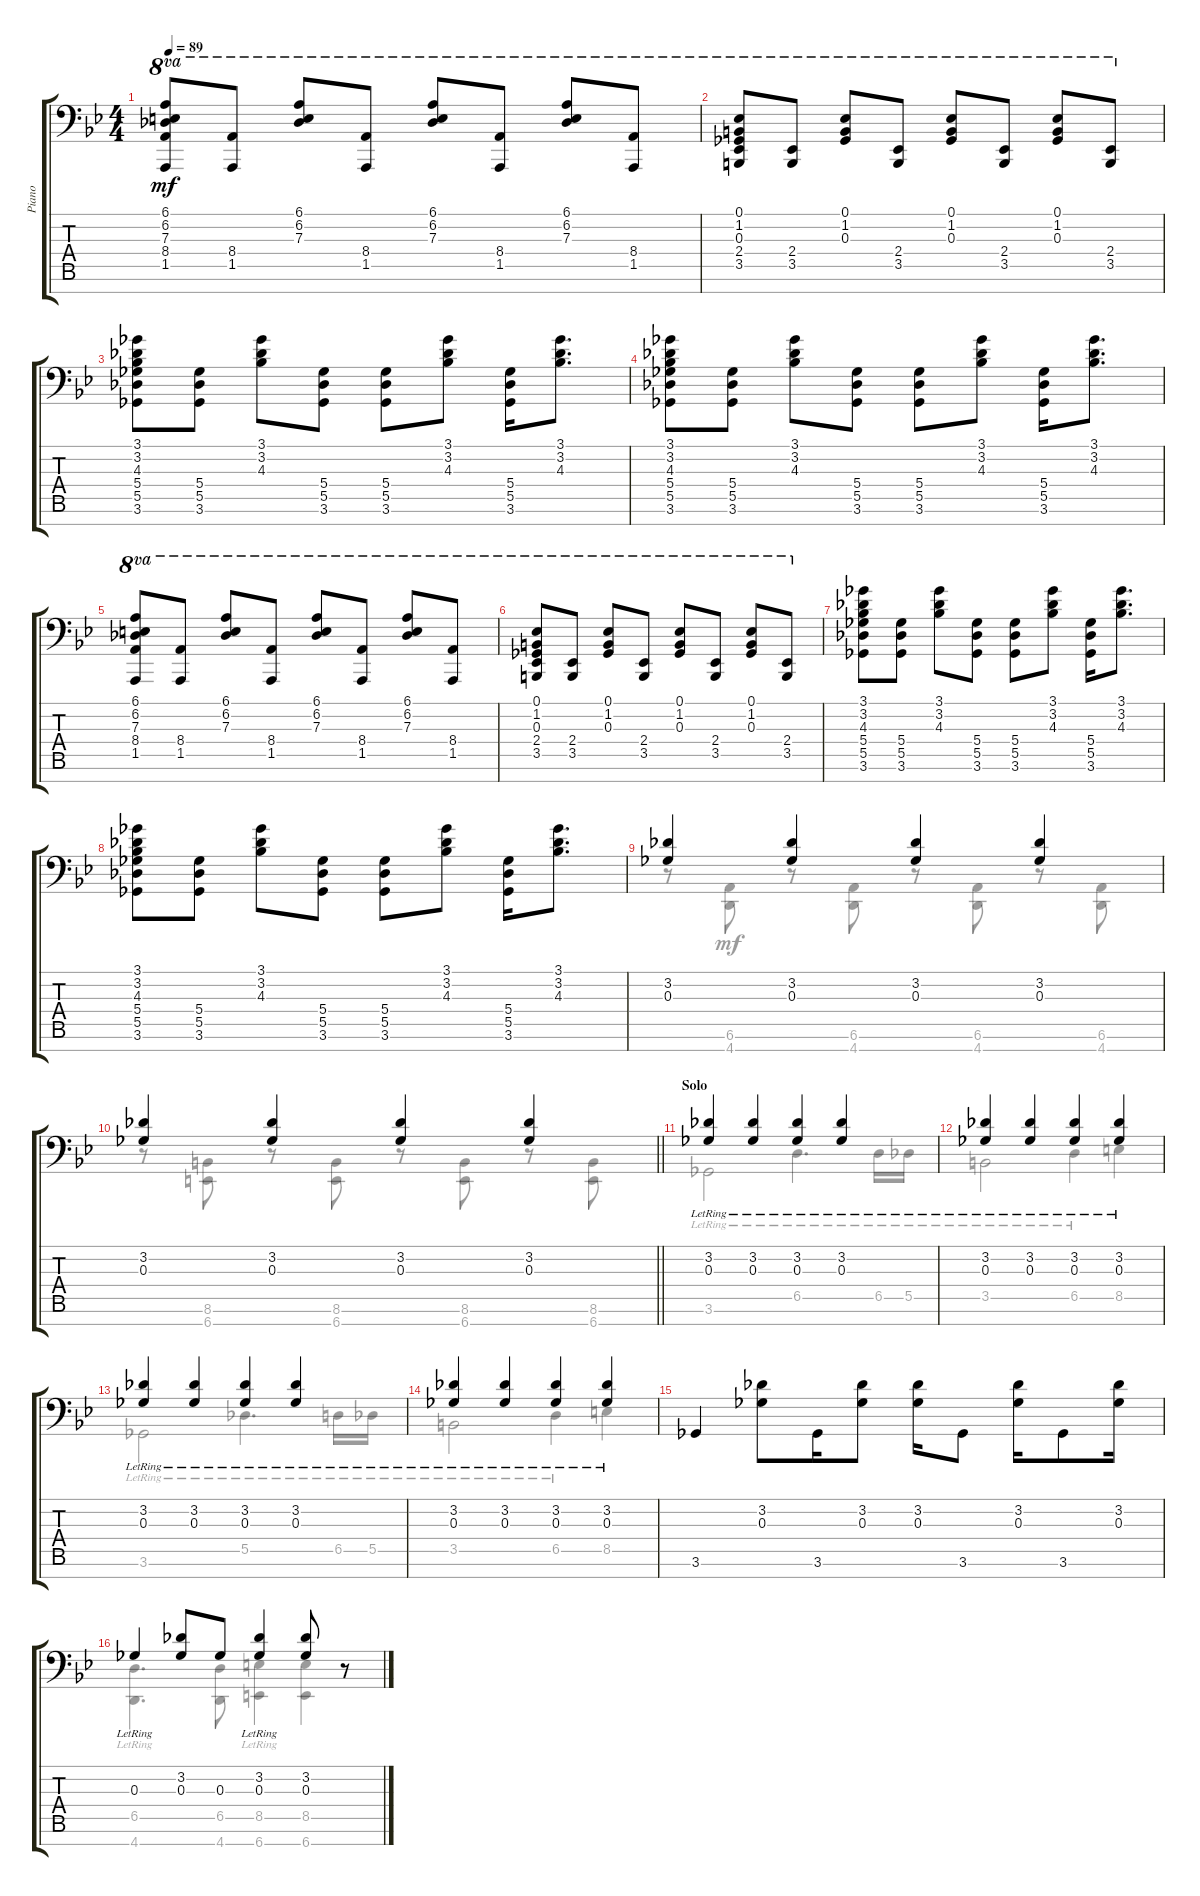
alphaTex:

\track ("Piano" "Piano") {instrument acousticgrandpiano}
\staff {score tabs}
\tuning (Eb4 Bb3 Gb3 Db3 Ab2 Eb2 Bb1) {hide}
\voice
\ts (4 4)
\tempo 89
\clef f4
\ks bb
(6.1 6.2 7.3 8.4 1.5).8{ot 8va dy mf} (8.4 1.5).8{ot 8va} (6.1 6.2 7.3).8{ot 8va} (8.4 1.5).8{ot 8va} (6.1 6.2 7.3).8{ot 8va} (8.4 1.5).8{ot 8va} (6.1 6.2 7.3).8{ot 8va} (8.4 1.5).8{ot 8va} |
(0.1 1.2 0.3 2.4 3.5).8{ot 8va} (2.4 3.5).8{ot 8va} (0.1 1.2 0.3).8{ot 8va} (2.4 3.5).8{ot 8va} (0.1 1.2 0.3).8{ot 8va} (2.4 3.5).8{ot 8va} (0.1 1.2 0.3).8{ot 8va} (2.4 3.5).8{ot 8va} |
(3.1 3.2 4.3 5.4 5.5 3.6).8 (5.4 5.5 3.6).8 (3.1 3.2 4.3).8 (5.4 5.5 3.6).8 (5.4 5.5 3.6).8 (3.1 3.2 4.3).8 (5.4 5.5 3.6).16 (3.1 3.2 4.3).8{d} |
(3.1 3.2 4.3 5.4 5.5 3.6).8 (5.4 5.5 3.6).8 (3.1 3.2 4.3).8 (5.4 5.5 3.6).8 (5.4 5.5 3.6).8 (3.1 3.2 4.3).8 (5.4 5.5 3.6).16 (3.1 3.2 4.3).8{d} |
(6.1 6.2 7.3 8.4 1.5).8{ot 8va} (8.4 1.5).8{ot 8va} (6.1 6.2 7.3).8{ot 8va} (8.4 1.5).8{ot 8va} (6.1 6.2 7.3).8{ot 8va} (8.4 1.5).8{ot 8va} (6.1 6.2 7.3).8{ot 8va} (8.4 1.5).8{ot 8va} |
(0.1 1.2 0.3 2.4 3.5).8{ot 8va} (2.4 3.5).8{ot 8va} (0.1 1.2 0.3).8{ot 8va} (2.4 3.5).8{ot 8va} (0.1 1.2 0.3).8{ot 8va} (2.4 3.5).8{ot 8va} (0.1 1.2 0.3).8{ot 8va} (2.4 3.5).8{ot 8va} |
(3.1 3.2 4.3 5.4 5.5 3.6).8 (5.4 5.5 3.6).8 (3.1 3.2 4.3).8 (5.4 5.5 3.6).8 (5.4 5.5 3.6).8 (3.1 3.2 4.3).8 (5.4 5.5 3.6).16 (3.1 3.2 4.3).8{d} |
(3.1 3.2 4.3 5.4 5.5 3.6).8 (5.4 5.5 3.6).8 (3.1 3.2 4.3).8 (5.4 5.5 3.6).8 (5.4 5.5 3.6).8 (3.1 3.2 4.3).8 (5.4 5.5 3.6).16 (3.1 3.2 4.3).8{d} |
(3.2 0.3).4 (3.2 0.3).4 (3.2 0.3).4 (3.2 0.3).4 |
\barLineRight lightlight
(3.2 0.3).4 (3.2 0.3).4 (3.2 0.3).4 (3.2 0.3).4 |
\section ("" "Solo")
(3.2{lr} 0.3{lr}).4 (3.2{lr} 0.3{lr}).4 (3.2{lr} 0.3{lr}).4 (3.2{lr} 0.3{lr}).4 |
(3.2{lr} 0.3{lr}).4 (3.2{lr} 0.3{lr}).4 (3.2{lr} 0.3{lr}).4 (3.2{lr} 0.3{lr}).4 |
(3.2{lr} 0.3{lr}).4 (3.2{lr} 0.3{lr}).4 (3.2{lr} 0.3{lr}).4 (3.2{lr} 0.3{lr}).4 |
(3.2{lr} 0.3{lr}).4 (3.2{lr} 0.3{lr}).4 (3.2{lr} 0.3{lr}).4 (3.2{lr} 0.3{lr}).4 |
3.6.4 (3.2 0.3).8 3.6.16 (3.2 0.3).8 (3.2 0.3).16 3.6.8 (3.2 0.3).16 3.6.8 (3.2 0.3).16 |
0.3{lr}.4 (3.2 0.3).8 0.3.8 (3.2{lr} 0.3{lr}).4 (3.2 0.3).8 r.8
\voice
\clef f4
\ottava regular
\simile none
\ks bb
|
|
|
|
|
|
|
|
r.8 (6.6 4.7).8 r.8 (6.6 4.7).8 r.8 (6.6 4.7).8 r.8 (6.6 4.7).8 |
\barLineRight lightlight
r.8 (8.6 6.7).8 r.8 (8.6 6.7).8 r.8 (8.6 6.7).8 r.8 (8.6 6.7).8 |
3.6{lr}.2 6.5{lr}.4{d} 6.5{lr}.16 5.5{lr}.16 |
3.5{lr}.2 6.5{lr}.4 8.5.4 |
3.6{lr}.2 5.5{lr}.4{d} 6.5{lr}.16 5.5{lr}.16 |
3.5{lr}.2 6.5{lr}.4 8.5.4 |
|
(6.5{lr} 4.7{lr}).4{d} (6.5 4.7).8 (8.5{lr} 6.7{lr}).4 (8.5 6.7).4
